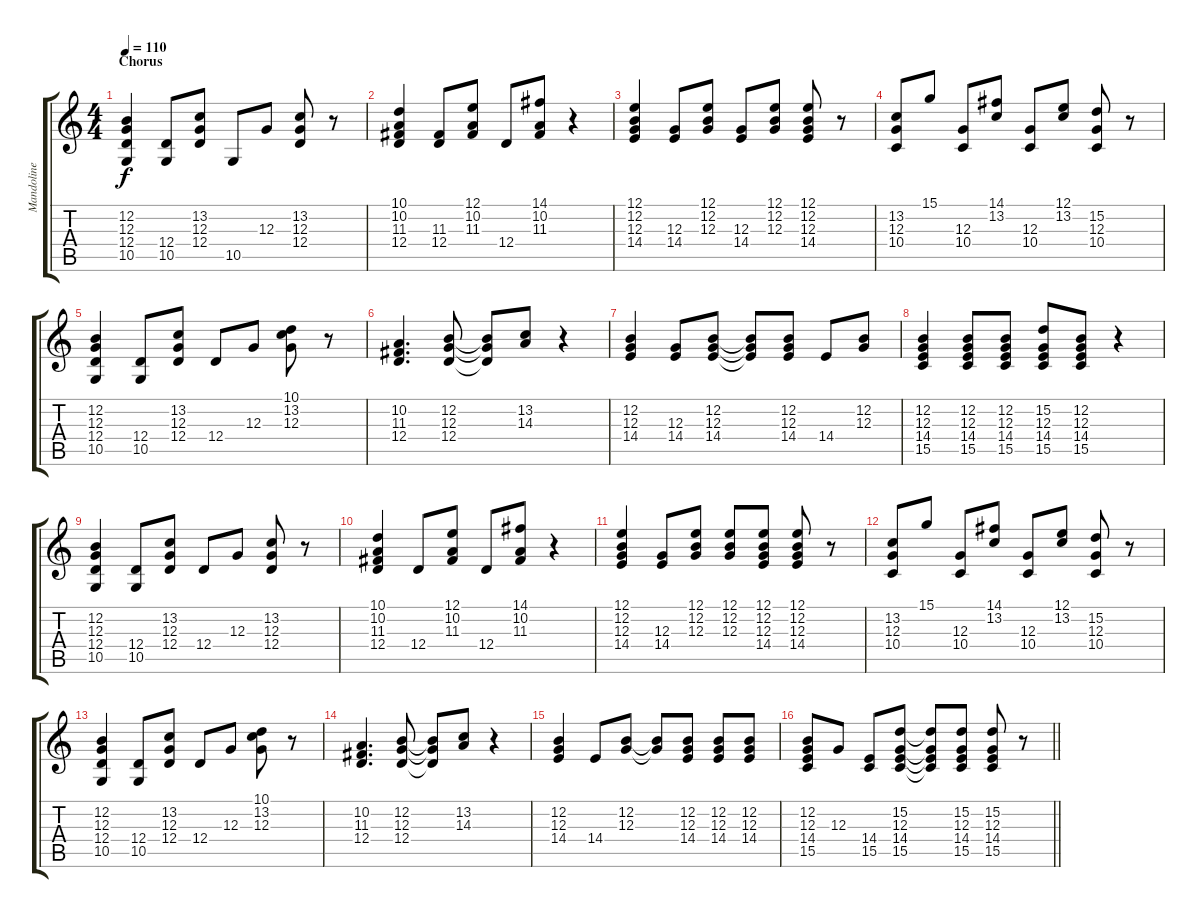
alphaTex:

\track ("Mandoline" "Mandoline") {instrument koto}
\staff {score tabs}
\tuning (E4 B3 G3 D3 A2 E2) {hide}
\ts (4 4)
\section ("" "Chorus")
\tempo 110
\clef g2
\ks c
(12.2 12.3 12.4 10.5).4{dy f} (12.4 10.5).8 (13.2 12.3 12.4).8 10.5.8 12.3.8 (13.2 12.3 12.4).8 r.8 |
(10.1 10.2 11.3 12.4).4 (11.3 12.4).8 (12.1 10.2 11.3).8 12.4.8 (14.1 10.2 11.3).8 r.4 |
(12.1 12.2 12.3 14.4).4 (12.3 14.4).8 (12.1 12.2 12.3).8 (12.3 14.4).8 (12.1 12.2 12.3).8 (12.1 12.2 12.3 14.4).8 r.8 |
(13.2 12.3 10.4).8 15.1.8 (12.3 10.4).8 (14.1 13.2).8 (12.3 10.4).8 (12.1 13.2).8 (15.2 12.3 10.4).8 r.8 |
(12.2 12.3 12.4 10.5).4 (12.4 10.5).8 (13.2 12.3 12.4).8 12.4.8 12.3.8 (10.1 13.2 12.3).8 r.8 |
(10.2 11.3 12.4).4{d} (12.2 12.3 12.4).8 (12.2{t} 12.3{t} 12.4{t}).8 (13.2 14.3).8 r.4 |
(12.2 12.3 14.4).4 (12.3 14.4).8 (12.2 12.3 14.4).8 (12.2{t} 12.3{t} 14.4{t}).8 (12.2 12.3 14.4).8 14.4.8 (12.2 12.3).8 |
(12.2 12.3 14.4 15.5).4 (12.2 12.3 14.4 15.5).8 (12.2 12.3 14.4 15.5).8 (15.2 12.3 14.4 15.5).8 (12.2 12.3 14.4 15.5).8 r.4 |
(12.2 12.3 12.4 10.5).4 (12.4 10.5).8 (13.2 12.3 12.4).8 12.4.8 12.3.8 (13.2 12.3 12.4).8 r.8 |
(10.1 10.2 11.3 12.4).4 12.4.8 (12.1 10.2 11.3).8 12.4.8 (14.1 10.2 11.3).8 r.4 |
(12.1 12.2 12.3 14.4).4 (12.3 14.4).8 (12.1 12.2 12.3).8 (12.1 12.2 12.3).8 (12.1 12.2 12.3 14.4).8 (12.1 12.2 12.3 14.4).8 r.8 |
(13.2 12.3 10.4).8 15.1.8 (12.3 10.4).8 (14.1 13.2).8 (12.3 10.4).8 (12.1 13.2).8 (15.2 12.3 10.4).8 r.8 |
(12.2 12.3 12.4 10.5).4 (12.4 10.5).8 (13.2 12.3 12.4).8 12.4.8 12.3.8 (10.1 13.2 12.3).8 r.8 |
(10.2 11.3 12.4).4{d} (12.2 12.3 12.4).8 (12.2{t} 12.3{t} 12.4{t}).8 (13.2 14.3).8 r.4 |
(12.2 12.3 14.4).4 14.4.8 (12.2 12.3).8 (12.2{t} 12.3{t}).8 (12.2 12.3 14.4).8 (12.2 12.3 14.4).8 (12.2 12.3 14.4).8 |
\barLineRight lightlight
(12.2 12.3 14.4 15.5).8 12.3.8 (14.4 15.5).8 (15.2 12.3 14.4 15.5).8 (15.2{t} 12.3{t} 14.4{t} 15.5{t}).8 (15.2 12.3 14.4 15.5).8 (15.2 12.3 14.4 15.5).8 r.8
